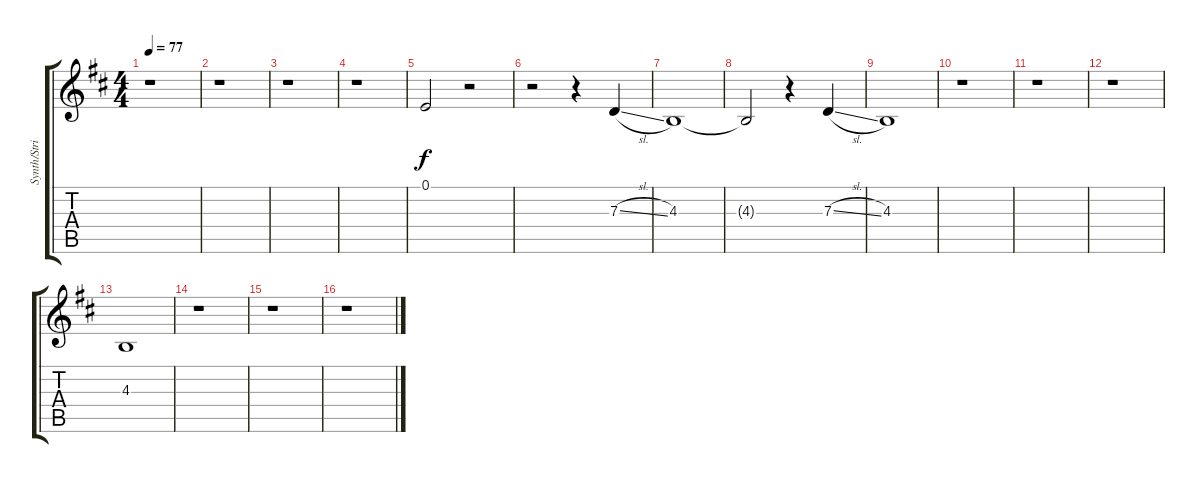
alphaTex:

\track ("Synth/Strings" "Synth/Stri") {instrument violin}
\staff {score tabs}
\tuning (E4 B3 G3 D3 A2 E2) {hide}
\ts (4 4)
\tempo 77
\clef g2
\ks d
r.1{dy f} |
r.1 |
r.1 |
r.1 |
0.1.2 r.2 |
r.2 r.4 7.3{sl}.4 |
4.3.1 |
4.3{t}.2 r.4 7.3{sl}.4 |
4.3.1 |
r.1 |
r.1 |
r.1 |
4.3.1 |
r.1 |
r.1 |
r.1
